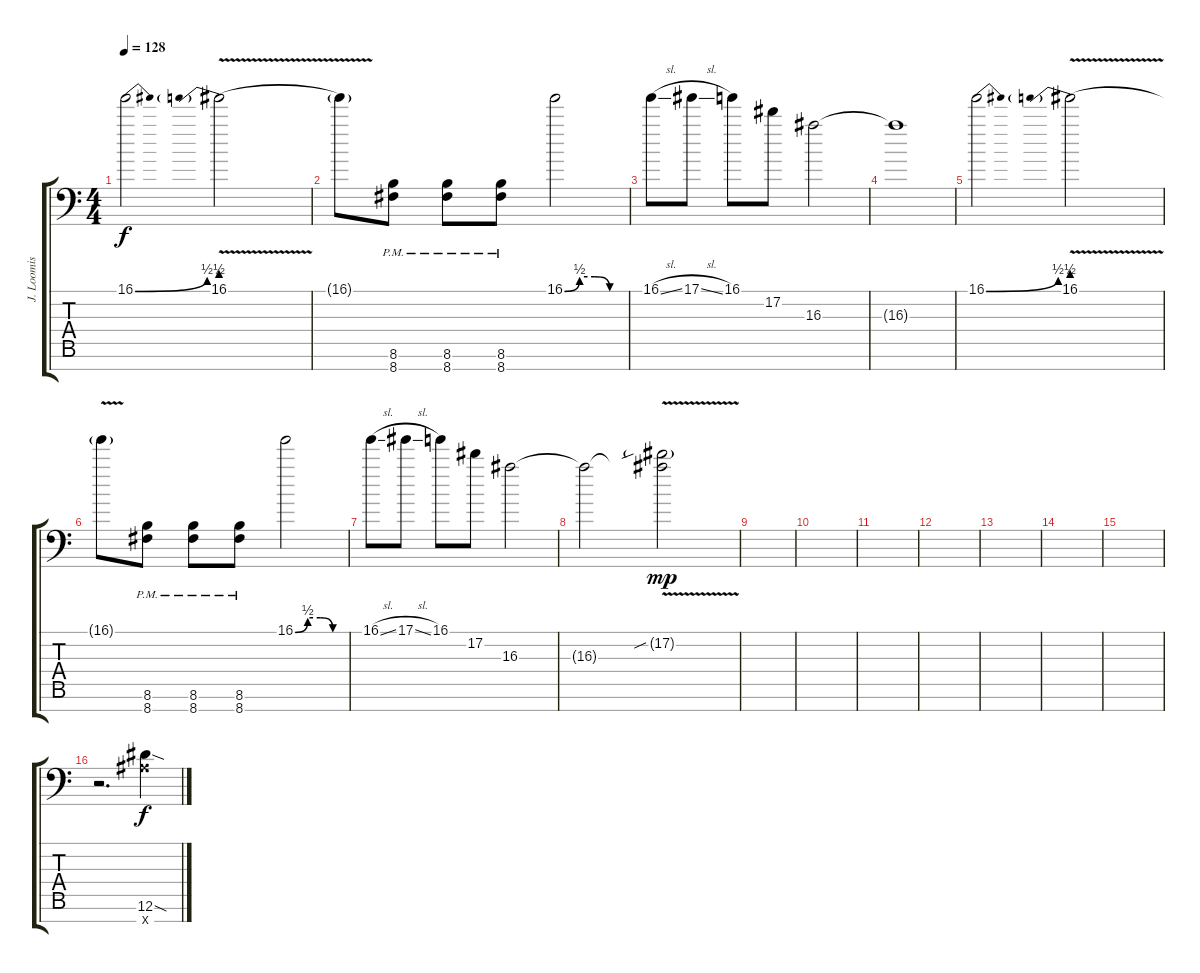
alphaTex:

\track ("J. Loomis (lead & Solo)" "J. Loomis ") {instrument distortionguitar}
\staff {score tabs}
\tuning (Eb4 Bb3 Gb3 Db3 Ab2 Eb2 Bb1) {hide}
\ts (4 4)
\section ("" "")
\tempo 128
\clef f4
\ks c
16.1{be (bend 0 0 60 2)}.2{dy f volume 11} 16.1{be (prebend 0 2 60 2) v}.2 |
16.1{t}.8 (8.6{pm} 8.7{pm}).8 (8.6{pm} 8.7{pm}).8 (8.6{pm} 8.7{pm}).8 16.1{be (custom 0 0 15 2 30 2 45 0 60 0)}.2 |
16.1{sl}.8 17.1{sl}.8 16.1.8 17.2.8 16.3.2 |
16.3{t}.1 |
16.1{be (bend 0 0 60 2)}.2 16.1{be (prebend 0 2 60 2) v}.2 |
16.1{t}.8 (8.6{pm} 8.7{pm}).8 (8.6{pm} 8.7{pm}).8 (8.6{pm} 8.7{pm}).8 16.1{be (custom 0 0 15 2 30 2 45 0 60 0)}.2 |
16.1{sl}.8 17.1{sl}.8 16.1.8 17.2.8 16.3.2 |
16.3{t}.2 (17.2{v sib g} 16.3{t}).2{dy mp volume 5} |
\section ("" "")
|
|
|
|
|
|
|
r.2{d volume 16} (12.6{sod} 12.7{x}).4{dy f}
